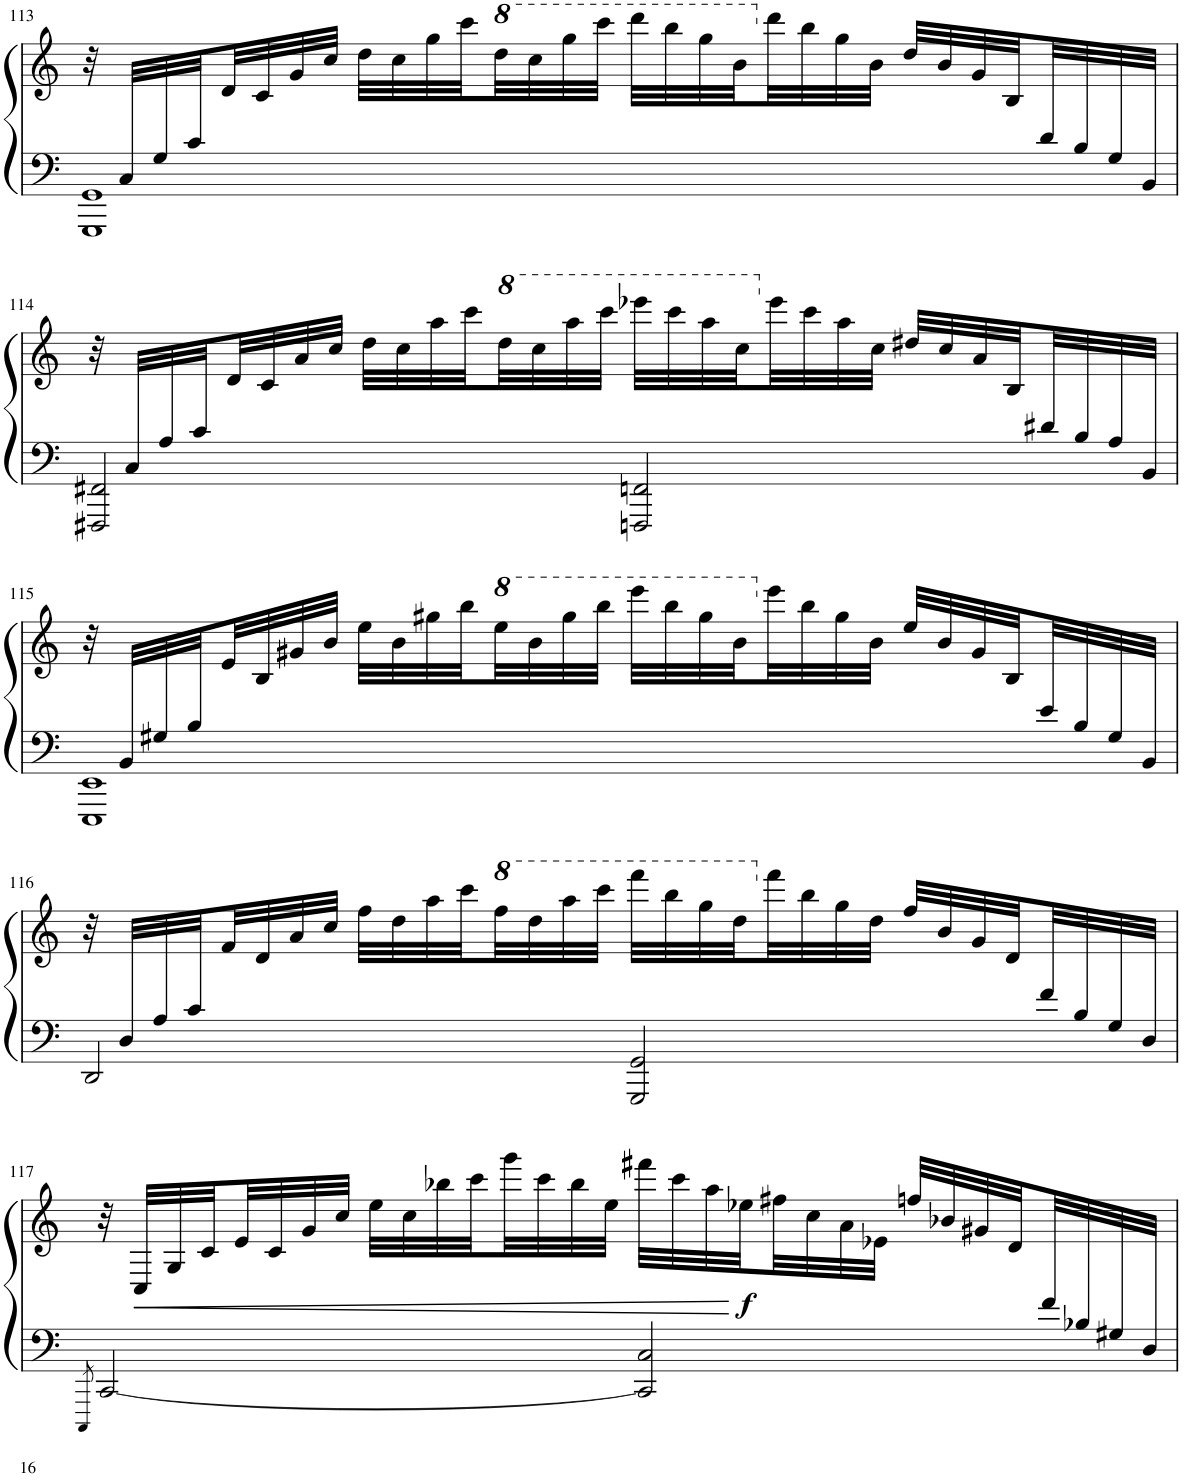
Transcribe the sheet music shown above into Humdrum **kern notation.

**kern	**kern	**dynam
*part1	*part1	*part1
*staff2	*staff1	*staff1/2
*I"Piano	*	*
*I'Pno.	*	*
!!LO:PB:g=z
*clefF4	*clefG2	*
*k[]	*k[]	*
*M4/4	*M4/4	*
=113	=113	=113
*^	*	*
32ryy	1GGG 1GG	32r	.
32C/LLL	.	16.ryy	.
32G/	.	.	.
32c/	.	.	.
2.ryy	.	32d/	.
.	.	32c/	.
.	.	32g/	.
.	.	32cc/JJJ	.
.	.	32dd\LLL	.
.	.	32cc\	.
.	.	32gg\	.
.	.	32ccc\	.
*	*	*8va	*
.	.	32ddd\	.
.	.	32ccc\	.
.	.	32ggg\	.
.	.	32cccc\JJJ	.
.	.	32dddd\LLL	.
.	.	32bbb\	.
.	.	32ggg\	.
.	.	32bb\	.
*	*	*X8va	*
.	.	32ddd\	.
.	.	32bb\	.
.	.	32gg\	.
.	.	32b\JJJ	.
.	.	32dd/LLL	.
.	.	32b/	.
.	.	32g/	.
.	.	32B/	.
32d/	.	8ryy	.
32B/	.	.	.
32G/	.	.	.
32BB/JJJ	.	.	.
!!LO:LB:g=z
=114	=114	=114	=114
32ryy	2FFF#X/ 2FF#X/	32r	.
32C/LLL	.	16.ryy	.
32A/	.	.	.
32c/	.	.	.
2.ryy	.	32d/	.
.	.	32c/	.
.	.	32a/	.
.	.	32cc/JJJ	.
.	.	32dd\LLL	.
.	.	32cc\	.
.	.	32aa\	.
.	.	32ccc\	.
*	*	*8va	*
.	.	32ddd\	.
.	.	32ccc\	.
.	.	32aaa\	.
.	.	32cccc\JJJ	.
.	2FFFn/ 2FFn/	32eeee-X\LLL	.
.	.	32cccc\	.
.	.	32aaa\	.
.	.	32ccc\	.
*	*	*X8va	*
.	.	32eee-\	.
.	.	32ccc\	.
.	.	32aa\	.
.	.	32cc\JJJ	.
.	.	32dd#X/LLL	.
.	.	32cc/	.
.	.	32a/	.
.	.	32B/	.
32d#X/	.	8ryy	.
32B/	.	.	.
32A/	.	.	.
32BB/JJJ	.	.	.
!!LO:LB:g=z
=115	=115	=115	=115
32ryy	1EEE 1EE	32r	.
32BB/LLL	.	16.ryy	.
32G#X/	.	.	.
32B/	.	.	.
2.ryy	.	32e/	.
.	.	32B/	.
.	.	32g#X/	.
.	.	32b/JJJ	.
.	.	32ee\LLL	.
.	.	32b\	.
.	.	32gg#X\	.
.	.	32bb\	.
*	*	*8va	*
.	.	32eee\	.
.	.	32bb\	.
.	.	32ggg#\	.
.	.	32bbb\JJJ	.
.	.	32eeee\LLL	.
.	.	32bbb\	.
.	.	32ggg#\	.
.	.	32bb\	.
*	*	*X8va	*
.	.	32eee\	.
.	.	32bb\	.
.	.	32gg#\	.
.	.	32b\JJJ	.
.	.	32ee/LLL	.
.	.	32b/	.
.	.	32g#/	.
.	.	32B/	.
32e/	.	8ryy	.
32B/	.	.	.
32G#/	.	.	.
32BB/JJJ	.	.	.
!!LO:LB:g=z
=116	=116	=116	=116
32ryy	2DD/	32r	.
32D/LLL	.	16.ryy	.
32A/	.	.	.
32c/	.	.	.
2.ryy	.	32f/	.
.	.	32d/	.
.	.	32a/	.
.	.	32cc/JJJ	.
.	.	32ff\LLL	.
.	.	32dd\	.
.	.	32aa\	.
.	.	32ccc\	.
*	*	*8va	*
.	.	32fff\	.
.	.	32ddd\	.
.	.	32aaa\	.
.	.	32cccc\JJJ	.
.	2GGG/ 2GG/	32ffff\LLL	.
.	.	32bbb\	.
.	.	32ggg\	.
.	.	32ddd\	.
*	*	*X8va	*
.	.	32fff\	.
.	.	32bb\	.
.	.	32gg\	.
.	.	32dd\JJJ	.
.	.	32ff/LLL	.
.	.	32b/	.
.	.	32g/	.
.	.	32d/	.
32f/	.	8ryy	.
32B/	.	.	.
32G/	.	.	.
32D/JJJ	.	.	.
!!LO:LB:g=z
=117	=117	=117	=117
.	8qCCC/	.	.
2..ryy	[2CC/	32r	.
!	!	!	!LO:HP:b
.	.	32C/LLL	<
.	.	32G/	.
.	.	32c/	.
.	.	32e/	.
.	.	32c/	.
.	.	32g/	.
.	.	32cc/JJJ	.
.	.	32ee\LLL	.
.	.	32cc\	.
.	.	32bb-X\	.
.	.	32ccc\	.
.	.	32ggg\	.
.	.	32ccc\	.
.	.	32bb-\	.
.	.	32ee\JJJ	.
.	2CC/] 2C/	32fff#X\LLL	.
.	.	32ccc\	.
.	.	32aa\	.
!	!	!	!LO:DY:n=1:b
.	.	32ee-X\	[ f
.	.	32ff#X\	.
.	.	32cc\	.
.	.	32a\	.
.	.	32e-X\JJJ	.
.	.	32ffn/LLL	.
.	.	32b-X/	.
.	.	32g#X/	.
.	.	32d/	.
32f/	.	8ryy	.
32B-X/	.	.	.
32G#X/	.	.	.
32D/JJJ	.	.	.
*v	*v	*	*
=	=	=
*-	*-	*-
